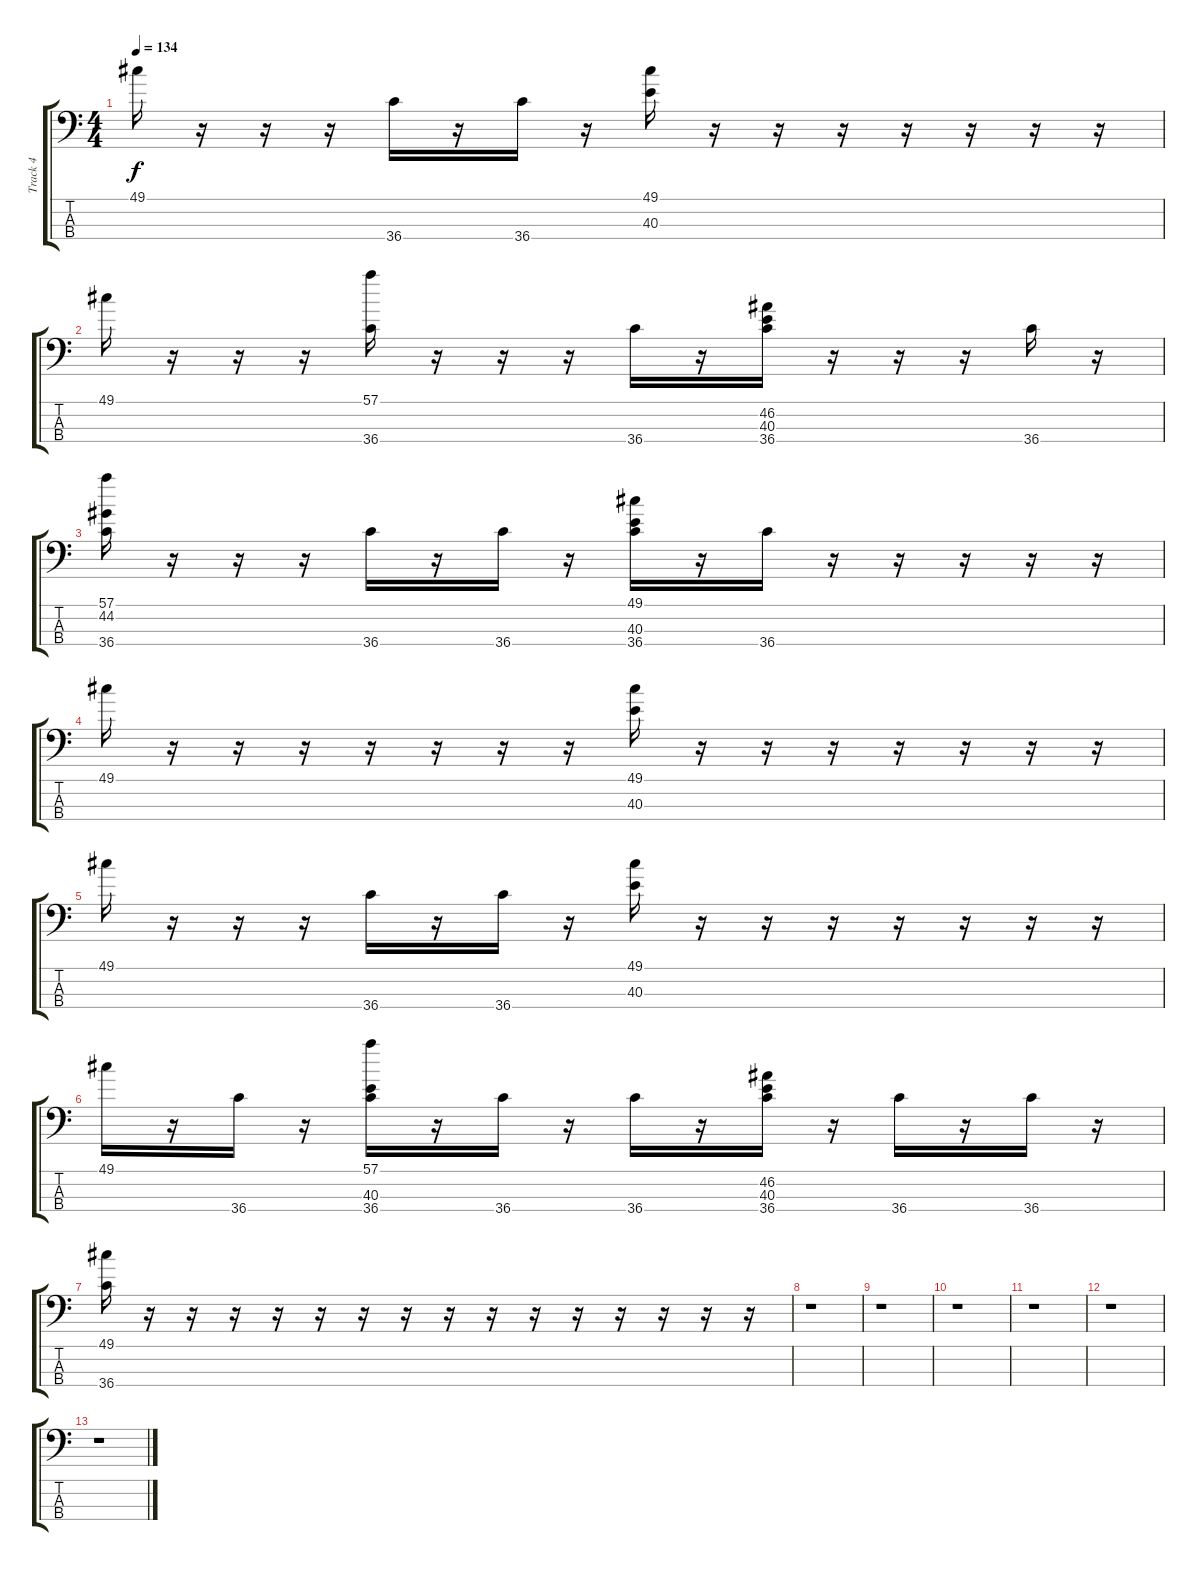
\track ("Track 4" "Track 4") {instrument acousticgrandpiano}
\staff {score tabs}
\tuning (C-1 C-1 C-1 C-1) {hide}
\ts (4 4)
\tempo 134
\clef f4
\ks c
49.1.16{dy f} r.16 r.16 r.16 36.4.16 r.16 36.4.16 r.16 (49.1 40.3).16 r.16 r.16 r.16 r.16 r.16 r.16 r.16 |
49.1.16 r.16 r.16 r.16 (57.1 36.4).16 r.16 r.16 r.16 36.4.16 r.16 (46.2 40.3 36.4).16 r.16 r.16 r.16 36.4.16 r.16 |
(57.1 44.2 36.4).16 r.16 r.16 r.16 36.4.16 r.16 36.4.16 r.16 (49.1 40.3 36.4).16 r.16 36.4.16 r.16 r.16 r.16 r.16 r.16 |
49.1.16 r.16 r.16 r.16 r.16 r.16 r.16 r.16 (49.1 40.3).16 r.16 r.16 r.16 r.16 r.16 r.16 r.16 |
49.1.16 r.16 r.16 r.16 36.4.16 r.16 36.4.16 r.16 (49.1 40.3).16 r.16 r.16 r.16 r.16 r.16 r.16 r.16 |
49.1.16 r.16 36.4.16 r.16 (57.1 40.3 36.4).16 r.16 36.4.16 r.16 36.4.16 r.16 (46.2 40.3 36.4).16 r.16 36.4.16 r.16 36.4.16 r.16 |
(49.1 36.4).16 r.16 r.16 r.16 r.16 r.16 r.16 r.16 r.16 r.16 r.16 r.16 r.16 r.16 r.16 r.16 |
r.1 |
r.1 |
r.1 |
r.1 |
r.1 |
r.1
